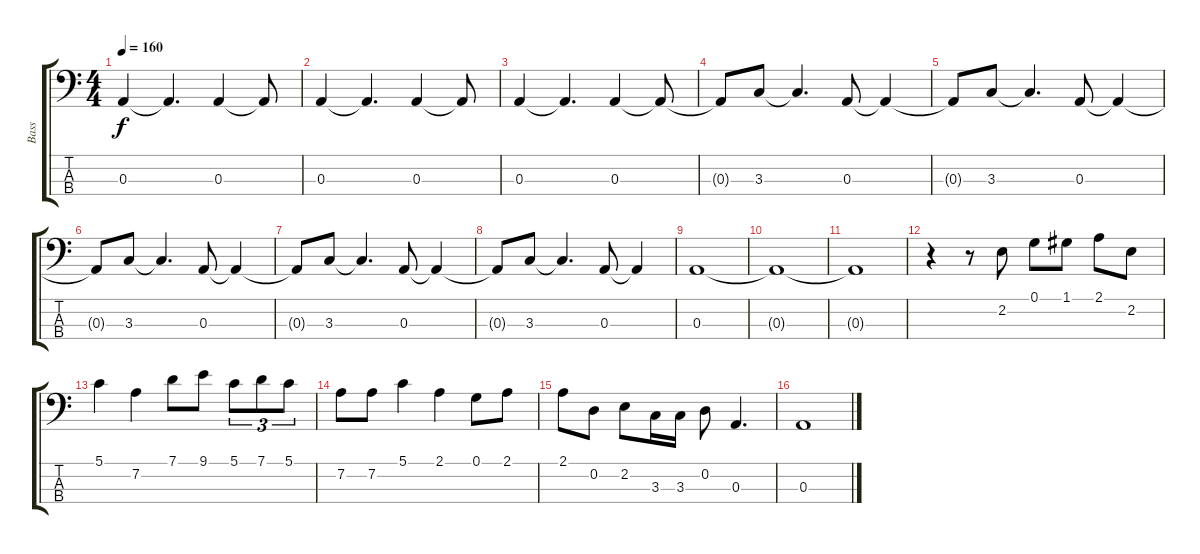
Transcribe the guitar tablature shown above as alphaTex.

\track ("Bass" "Bass") {instrument electricbassfinger}
\staff {score tabs}
\tuning (G2 D2 A1 E1) {hide}
\ts (4 4)
\tempo 160
\clef f4
\ks c
0.3.4{dy f} 0.3{t}.4{d} 0.3.4 0.3{t}.8 |
0.3.4 0.3{t}.4{d} 0.3.4 0.3{t}.8 |
0.3.4 0.3{t}.4{d} 0.3.4 0.3{t}.8 |
0.3{t}.8 3.3.8 3.3{t}.4{d} 0.3.8 0.3{t}.4 |
0.3{t}.8 3.3.8 3.3{t}.4{d} 0.3.8 0.3{t}.4 |
0.3{t}.8 3.3.8 3.3{t}.4{d} 0.3.8 0.3{t}.4 |
0.3{t}.8 3.3.8 3.3{t}.4{d} 0.3.8 0.3{t}.4 |
0.3{t}.8 3.3.8 3.3{t}.4{d} 0.3.8 0.3{t}.4 |
0.3.1 |
0.3{t}.1 |
0.3{t}.1 |
r.4 r.8 2.2.8 0.1.8 1.1.8 2.1.8 2.2.8 |
5.1.4 7.2.4 7.1.8 9.1.8 5.1.8{tu (3 2)} 7.1.8{tu (3 2)} 5.1.8{tu (3 2)} |
7.2.8 7.2.8 5.1.4 2.1.4 0.1.8 2.1.8 |
2.1.8 0.2.8 2.2.8 3.3.16 3.3.16 0.2.8 0.3.4{d} |
0.3.1
